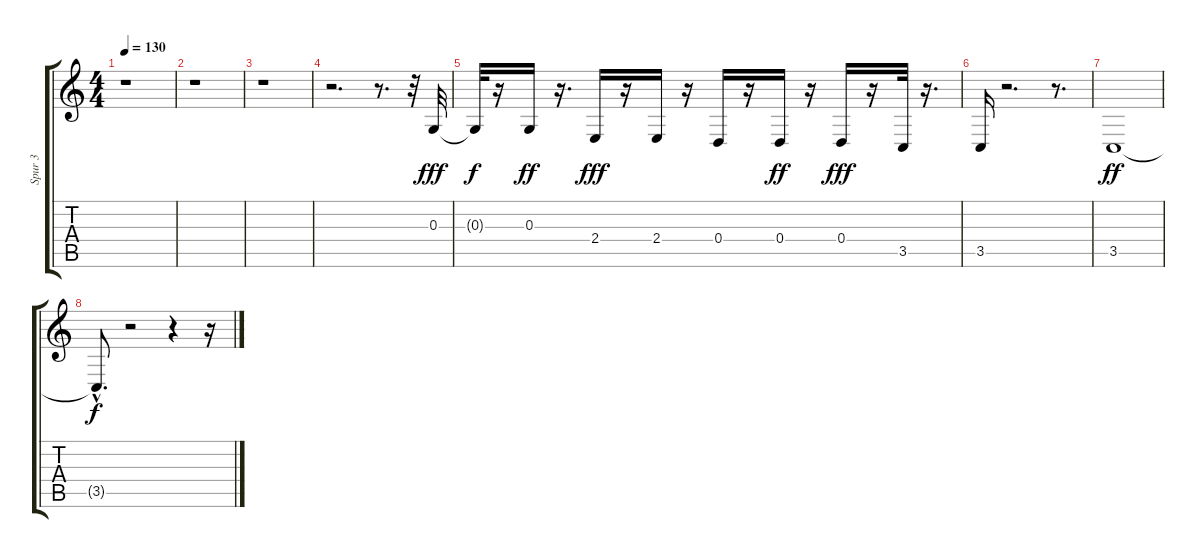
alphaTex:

\track ("Spur 3" "Spur 3") {instrument choiraahs}
\staff {score tabs}
\tuning (E4 B3 G3 D3 A2 E2) {hide}
\ts (4 4)
\tempo 130
\clef g2
\ks c
r.1{dy f} |
r.1 |
r.1 |
r.2{d} r.8{d} r.32 0.3.32{dy fff} |
0.3{t}.32{dy f} r.16 0.3.16{dy ff} r.16{d} 2.4.16{dy fff} r.16 2.4.16 r.16 0.4.16 r.16 0.4.16{dy ff} r.16 0.4.16{dy fff} r.16 3.5.32 r.16{d} |
3.5.16 r.2{d} r.8{d} |
3.5.1{dy ff} |
3.5{hac t}.8{d dy f} r.2 r.4 r.16
